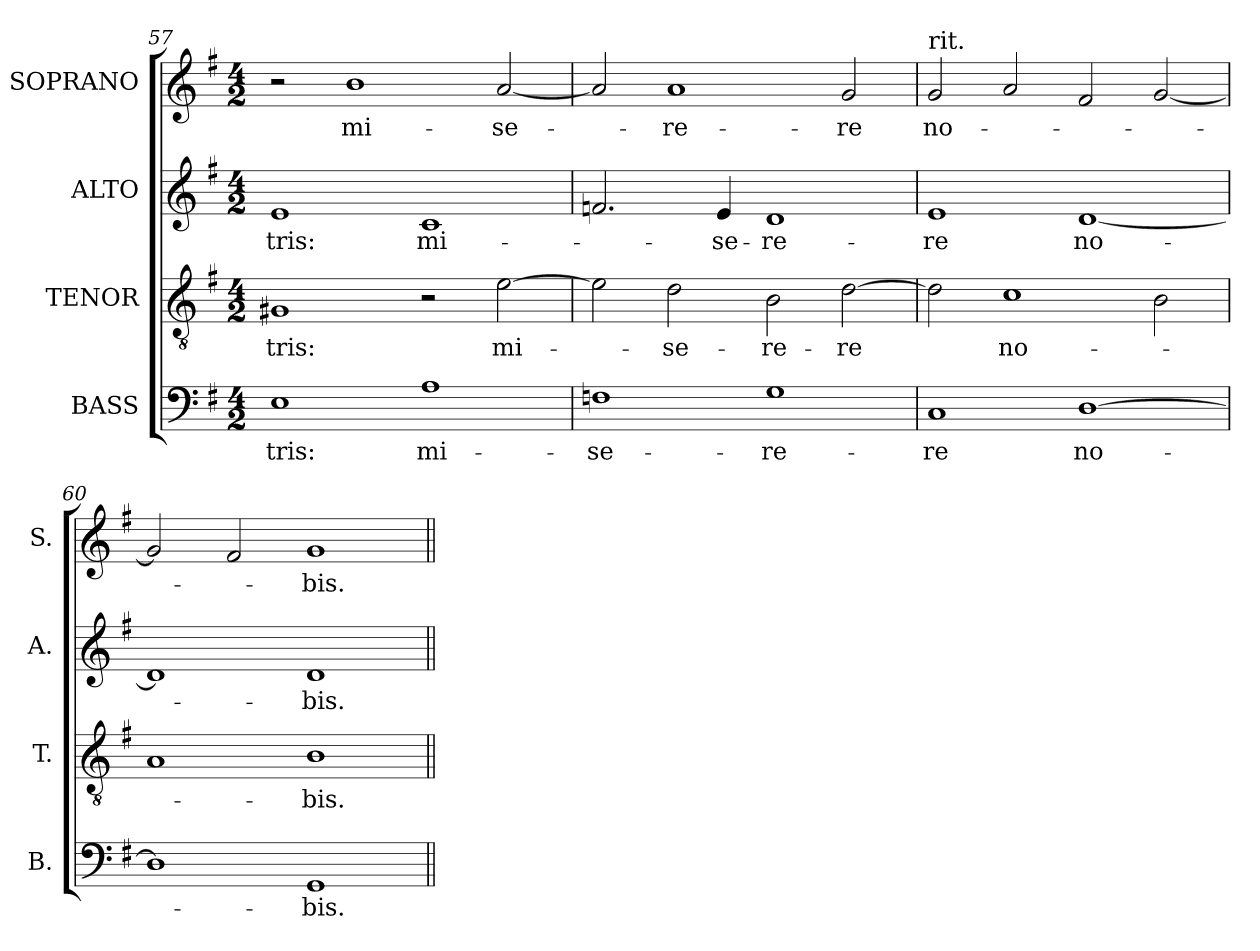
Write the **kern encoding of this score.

**kern	**text	**kern	**text	**kern	**text	**kern	**text
*part4	*part4	*part3	*part3	*part2	*part2	*part1	*part1
*staff4	*staff4	*staff3	*staff3	*staff2	*staff2	*staff1	*staff1
*I"BASS	*	*I"TENOR	*	*I"ALTO	*	*I"SOPRANO	*
*I'B.	*	*I'T.	*	*I'A.	*	*I'S.	*
*clefF4	*	*clefGv2	*	*clefG2	*	*clefG2	*
*	*	*ITrd7c12	*	*	*	*	*
*k[f#]	*	*k[f#]	*	*k[f#]	*	*k[f#]	*
*G:	*	*G:	*	*G:	*	*G:	*
*M4/2	*	*M4/2	*	*M4/2	*	*M4/2	*
=57	=57	=57	=57	=57	=57	=57	=57
!	!LO:LY:b:color=#000000	!	!	!	!	!	!
!	!	!	!LO:LY:b:color=#000000	!	!	!	!
!	!	!	!	!	!LO:LY:b:color=#000000	!	!
1Ei	-tris:	1GG#Xi	-tris:	1ei	-tris:	2r	.
!	!	!	!	!	!	!	!LO:LY:b:color=#000000
.	.	.	.	.	.	1bi	mi-
!	!LO:LY:b:color=#000000	!	!	!	!	!	!
!	!	!	!	!	!LO:LY:b:color=#000000	!	!
1Ai	mi-	2r	.	1ci	mi-	.	.
!	!	!	!LO:LY:b:color=#000000	!	!	!	!
!	!	!	!	!	!	!	!LO:LY:b:color=#000000
.	.	[2Ei\	mi-	.	.	[2ai/	-se-
=58	=58	=58	=58	=58	=58	=58	=58
!	!LO:LY:b:color=#000000	!	!	!	!	!	!
1Fni	-se-	2Ei\]	.	2.fni/	.	2ai/]	.
!	!	!	!LO:LY:b:color=#000000	!	!	!	!
!	!	!	!	!	!	!	!LO:LY:b:color=#000000
.	.	2Di\	-se-	.	.	1ai	-re-
!	!	!	!	!	!LO:LY:b:color=#000000	!	!
.	.	.	.	4ei/	-se-	.	.
!	!LO:LY:b:color=#000000	!	!	!	!	!	!
!	!	!	!LO:LY:b:color=#000000	!	!	!	!
!	!	!	!	!	!LO:LY:b:color=#000000	!	!
1Gi	-re-	2BBi\	-re-	1di	-re-	.	.
!	!	!	!LO:LY:b:color=#000000	!	!	!	!
!	!	!	!	!	!	!	!LO:LY:b:color=#000000
.	.	[2Di\	-re	.	.	2gi/	-re
=59	=59	=59	=59	=59	=59	=59	=59
!	!LO:LY:b:color=#000000	!	!	!	!	!	!
!	!	!	!	!	!LO:LY:b:color=#000000	!	!
!	!	!	!	!	!	!LO:TX:t=rit.	!
!	!	!	!	!	!	!	!LO:LY:b:color=#000000
1Ci	-re	2Di\]	.	1ei	-re	2gi/	no-
!	!	!	!LO:LY:b:color=#000000	!	!	!	!
.	.	1Ci	no-	.	.	2ai/	.
!	!LO:LY:b:color=#000000	!	!	!	!	!	!
!	!	!	!	!	!LO:LY:b:color=#000000	!	!
[1Di	no-	.	.	[1di	no-	2f#i/	.
.	.	2BBi\	.	.	.	[2gi/	.
=60	=60	=60	=60	=60	=60	=60	=60
1Di]	.	1AAi	.	1di]	.	2gi/]	.
.	.	.	.	.	.	2f#i/	.
!	!LO:LY:b:color=#000000	!	!	!	!	!	!
!	!	!	!LO:LY:b:color=#000000	!	!	!	!
!	!	!	!	!	!LO:LY:b:color=#000000	!	!
!	!	!	!	!	!	!	!LO:LY:b:color=#000000
1GGi	-bis.	1BBi	-bis.	1di	-bis.	1gi	-bis.
=||	=||	=||	=||	=||	=||	=||	=||
*-	*-	*-	*-	*-	*-	*-	*-
